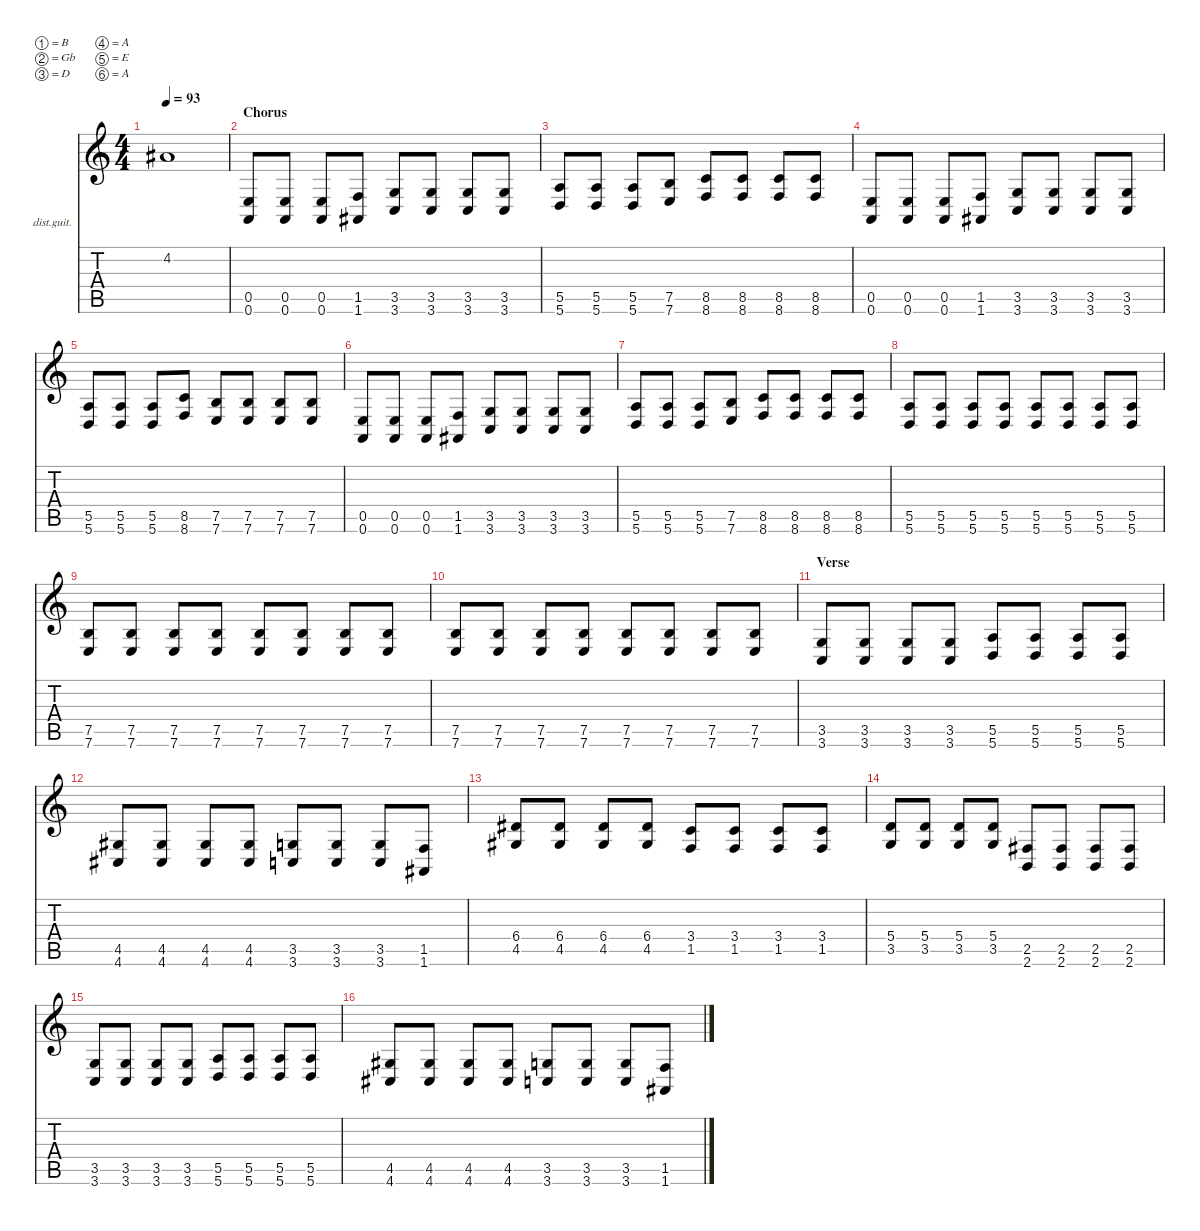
\defaultSystemsLayout 4
\hideDynamics
\bracketExtendMode nobrackets
\firstSystemTrackNameOrientation horizontal
\otherSystemsTrackNameOrientation horizontal
\track ("Rhythm Guitar" "dist.guit.") {instrument distortionguitar}
\staff {score tabs}
\tuning (B3 Gb3 D3 A2 E2 A1)
\ts (4 4)
\scale
1.03043
\tempo 93
\accidentals auto
\clef g2
\ottava regular
\simile none
\ks c
4.2{t acc #}.1{dy f beam Up} |
\section ("" "Chorus")
\scale
1.09129 (0.5 0.6).8{beam Up} (0.5 0.6).8{beam Up} (0.5 0.6).8{beam Up} (1.5 1.6{acc #}).8{beam Up} (3.5 3.6).8{beam Up} (3.5 3.6).8{beam Up} (3.5 3.6).8{beam Up} (3.5 3.6).8{beam Up} |
\scale
0.969568 (5.5 5.6).8{beam Up} (5.5 5.6).8{beam Up} (5.5 5.6).8{beam Up} (7.5 7.6).8{beam Up} (8.5 8.6).8{beam Up} (8.5 8.6).8{beam Up} (8.5 8.6).8{beam Up} (8.5 8.6).8{beam Up} |
\scale
0.969568 (0.5 0.6).8{beam Up} (0.5 0.6).8{beam Up} (0.5 0.6).8{beam Up} (1.5 1.6{acc #}).8{beam Up} (3.5 3.6).8{beam Up} (3.5 3.6).8{beam Up} (3.5 3.6).8{beam Up} (3.5 3.6).8{beam Up} |
\scale
0.969568 (5.5 5.6).8{beam Up} (5.5 5.6).8{beam Up} (5.5 5.6).8{beam Up} (8.5 8.6).8{beam Up} (7.5 7.6).8{beam Up} (7.5 7.6).8{beam Up} (7.5 7.6).8{beam Up} (7.5 7.6).8{beam Up} |
\scale
1.09129 (0.5 0.6).8{beam Up} (0.5 0.6).8{beam Up} (0.5 0.6).8{beam Up} (1.5 1.6{acc #}).8{beam Up} (3.5 3.6).8{beam Up} (3.5 3.6).8{beam Up} (3.5 3.6).8{beam Up} (3.5 3.6).8{beam Up} |
\scale
0.969568 (5.5 5.6).8{beam Up} (5.5 5.6).8{beam Up} (5.5 5.6).8{beam Up} (7.5 7.6).8{beam Up} (8.5 8.6).8{beam Up} (8.5 8.6).8{beam Up} (8.5 8.6).8{beam Up} (8.5 8.6).8{beam Up} |
\scale
0.969568 (5.5 5.6).8{beam Up} (5.5 5.6).8{beam Up} (5.5 5.6).8{beam Up} (5.5 5.6).8{beam Up} (5.5 5.6).8{beam Up} (5.5 5.6).8{beam Up} (5.5 5.6).8{beam Up} (5.5 5.6).8{beam Up} |
\scale
0.969568 (7.5 7.6).8{beam Up} (7.5 7.6).8{beam Up} (7.5 7.6).8{beam Up} (7.5 7.6).8{beam Up} (7.5 7.6).8{beam Up} (7.5 7.6).8{beam Up} (7.5 7.6).8{beam Up} (7.5 7.6).8{beam Up} |
\scale
1.11235 (7.5 7.6).8{beam Up} (7.5 7.6).8{beam Up} (7.5 7.6).8{beam Up} (7.5 7.6).8{beam Up} (7.5 7.6).8{beam Up} (7.5 7.6).8{beam Up} (7.5 7.6).8{beam Up} (7.5 7.6).8{beam Up} |
\section ("" "Verse")
\scale
0.990621 (3.5 3.6).8{beam Up} (3.5 3.6).8{beam Up} (3.5 3.6).8{beam Up} (3.5 3.6).8{beam Up} (5.5 5.6).8{beam Up} (5.5 5.6).8{beam Up} (5.5 5.6).8{beam Up} (5.5 5.6).8{beam Up} |
\scale
0.948516 (4.5{acc #} 4.6{acc #}).8{beam Up} (4.5{acc #} 4.6{acc #}).8{beam Up} (4.5{acc #} 4.6{acc #}).8{beam Up} (4.5{acc #} 4.6{acc #}).8{beam Up} (3.5 3.6).8{beam Up} (3.5 3.6).8{beam Up} (3.5 3.6).8{beam Up} (1.5 1.6{acc #}).8{beam Up} |
\scale
0.948516 (6.4{acc #} 4.5{acc #}).8{beam Up} (6.4{acc #} 4.5{acc #}).8{beam Up} (6.4{acc #} 4.5{acc #}).8{beam Up} (6.4{acc #} 4.5{acc #}).8{beam Up} (3.4 1.5).8{beam Up} (3.4 1.5).8{beam Up} (3.4 1.5).8{beam Up} (3.4 1.5).8{beam Up} |
\scale
1.11235 (5.4 3.5).8{beam Up} (5.4 3.5).8{beam Up} (5.4 3.5).8{beam Up} (5.4 3.5).8{beam Up} (2.5{acc #} 2.6).8{beam Up} (2.5{acc #} 2.6).8{beam Up} (2.5{acc #} 2.6).8{beam Up} (2.5{acc #} 2.6).8{beam Up} |
\scale
0.990621 (3.5 3.6).8{beam Up} (3.5 3.6).8{beam Up} (3.5 3.6).8{beam Up} (3.5 3.6).8{beam Up} (5.5 5.6).8{beam Up} (5.5 5.6).8{beam Up} (5.5 5.6).8{beam Up} (5.5 5.6).8{beam Up} |
\scale
0.948516 (4.5{acc #} 4.6{acc #}).8{beam Up} (4.5{acc #} 4.6{acc #}).8{beam Up} (4.5{acc #} 4.6{acc #}).8{beam Up} (4.5{acc #} 4.6{acc #}).8{beam Up} (3.5 3.6).8{beam Up} (3.5 3.6).8{beam Up} (3.5 3.6).8{beam Up} (1.5 1.6{acc #}).8{beam Up}
